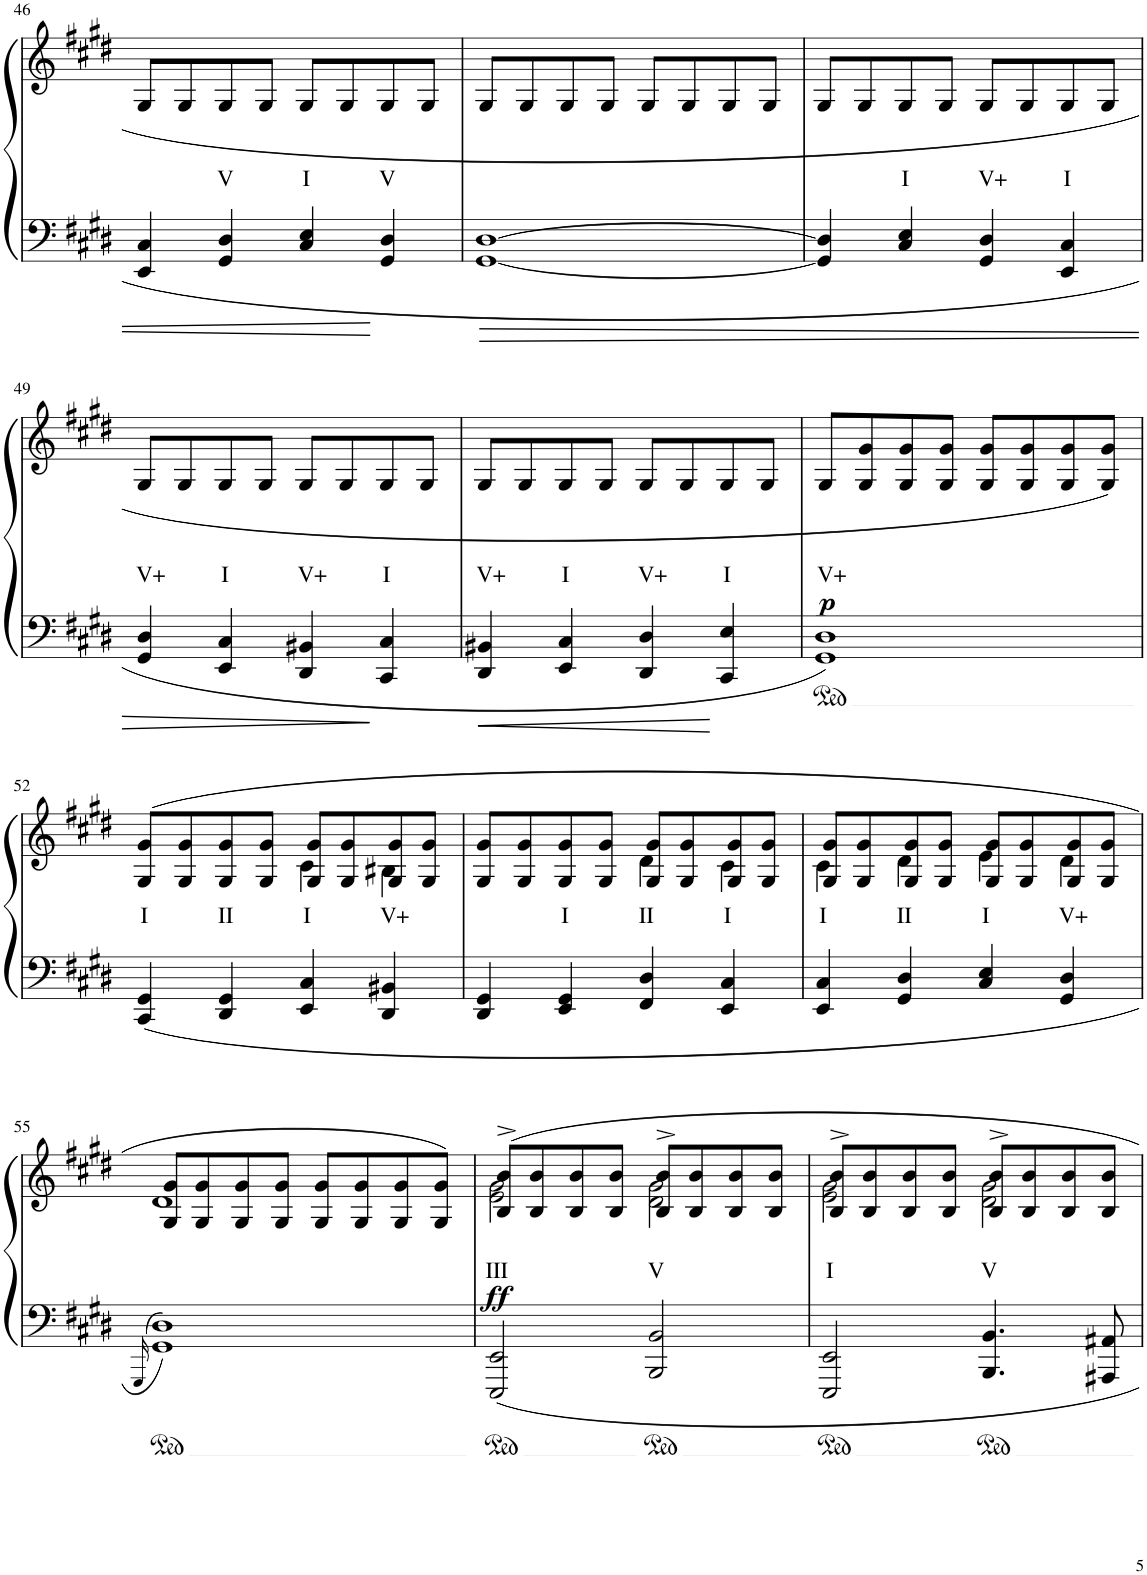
**kern	**kern	**text	**dynam
*part1	*part1	*part1	*part1
*staff2	*staff1	*staff1	*staff1/2
*I"Piano	*	*	*
*I'Pno	*	*	*
!!LO:PB:g=z
*clefF4	*clefG2	*	*
*k[f#c#g#d#]	*k[f#c#g#d#]	*	*
*M4/4	*M4/4	*	*
*met(c)	*met(c)	*	*
=46	=46	=46	=46
4EE/ 4C#/	8G#/L	.	.
.	8G#/	.	.
!	!	!LO:LY:b	!
4GG#/ 4D#/	8G#/	V	.
.	8G#/J	.	.
!	!	!LO:LY:b	!
4C#/ 4E/	8G#/L	I	.
.	8G#/	.	.
!	!	!LO:LY:b	!
4GG#/ 4D#/	8G#/	V	.
.	8G#/J	.	.
=47	=47	=47	=47
[1GG# [>1D#	8G#/L	.	.
.	8G#/	.	.
.	8G#/	.	.
.	8G#/J	.	.
.	8G#/L	.	.
.	8G#/	.	.
.	8G#/	.	.
.	8G#/J	.	.
=48	=48	=48	=48
4GG#/] 4D#/]	8G#/L	.	.
.	8G#/	.	.
!	!	!LO:LY:b	!
4C#/ 4E/	8G#/	I	.
.	8G#/J	.	.
!	!	!LO:LY:b	!
4GG#/ 4D#/	8G#/L	V+	.
.	8G#/	.	.
!	!	!LO:LY:b	!
4EE/ 4C#/	8G#/	I	.
.	8G#/J	.	.
!!LO:LB:g=z
=49	=49	=49	=49
!	!	!LO:LY:b	!
4GG#/ 4D#/	8G#/L	V+	.
.	8G#/	.	.
!	!	!LO:LY:b	!
4EE/ 4C#/	8G#/	I	.
.	8G#/J	.	.
!	!	!LO:LY:b	!
4DD#/ 4BB#X/	8G#/L	V+	.
.	8G#/	.	.
!	!	!LO:LY:b	!
4CC#/ 4C#/	8G#/	I	.
.	8G#/J	.	.
=50	=50	=50	=50
!	!	!LO:LY:b	!
4DD#/ 4BB#X/	8G#/L	V+	.
.	8G#/	.	.
!	!	!LO:LY:b	!
4EE/ 4C#/	8G#/	I	.
.	8G#/J	.	.
!	!	!LO:LY:b	!
4DD#/ 4D#/	8G#/L	V+	.
.	8G#/	.	.
!	!	!LO:LY:b	!
4CC#/ 4E/	8G#/	I	.
.	8G#/J	.	.
=51	=51	=51	=51
!	!	!LO:LY:b	!LO:DY:b
1GG# 1D#	8G#/L	V+	p
.	8G#/ 8g#/	.	.
.	8G#/ 8g#/	.	.
.	8G#/ 8g#/J	.	.
.	8G#/ 8g#/L	.	.
.	8G#/ 8g#/	.	.
.	8G#/ 8g#/	.	.
.	8G#/ 8g#/J	.	.
!!LO:LB:g=z
=52	=52	=52	=52
!	!	!LO:LY:b	!
*	*^	*	*
4CC#/ 4GG#/	(8G#/ 8g#/L	2ryy	I	.
.	8G#/ 8g#/	.	.	.
!	!	!	!LO:LY:b	!
4DD#/ 4GG#/	8G#/ 8g#/	.	II	.
.	8G#/ 8g#/J	.	.	.
!	!	!	!LO:LY:b	!
4EE/ 4C#/	8G#/ 8g#/L	4c#\	I	.
.	8G#/ 8g#/	.	.	.
!	!	!	!LO:LY:b	!
4DD#/ 4BB#X/	8G#/ 8g#/	4B#X\	V+	.
.	8G#/ 8g#/J	.	.	.
=53	=53	=53	=53	=53
4DD#/ 4GG#/	8G#/ 8g#/L	2ryy	.	.
.	8G#/ 8g#/	.	.	.
!	!	!	!LO:LY:b	!
4EE/ 4GG#/	8G#/ 8g#/	.	I	.
.	8G#/ 8g#/J	.	.	.
!	!	!	!LO:LY:b	!
4FF#/ 4D#/	8G#/ 8g#/L	4d#\	II	.
.	8G#/ 8g#/	.	.	.
!	!	!	!LO:LY:b	!
4EE/ 4C#/	8G#/ 8g#/	4c#\	I	.
.	8G#/ 8g#/J	.	.	.
=54	=54	=54	=54	=54
!	!	!	!LO:LY:b	!
4EE/ 4C#/	8G#/ 8g#/L	4c#\	I	.
.	8G#/ 8g#/	.	.	.
!	!	!	!LO:LY:b	!
4GG#/ 4D#/	8G#/ 8g#/	4d#\	II	.
.	8G#/ 8g#/J	.	.	.
!	!	!	!LO:LY:b	!
4C#/ 4E/	8G#/ 8g#/L	4e\	I	.
.	8G#/ 8g#/	.	.	.
!	!	!	!LO:LY:b	!
4GG#/ 4D#/	8G#/ 8g#/	4d#\	V+	.
.	8G#/ 8g#/J	.	.	.
!!LO:LB:g=z	!!
=55	=55	=55	=55	=55
16qGGG#/	.	.	.	.
1GG# 1D#	8G#/ 8g#/L	1d#	.	.
.	8G#/ 8g#/	.	.	.
.	8G#/ 8g#/	.	.	.
.	8G#/ 8g#/J	.	.	.
.	8G#/ 8g#/L	.	.	.
.	8G#/ 8g#/	.	.	.
.	8G#/ 8g#/	.	.	.
.	8G#/ 8g#/J)	.	.	.
=56	=56	=56	=56	=56
!	!	!	!LO:LY:b	!LO:DY:b
2EEE/ 2EE/	8B/^ 8b/^L	2e\ 2g#\	III	ff
.	8B/ 8b/	.	.	.
.	8B/ 8b/	.	.	.
.	8B/ 8b/J	.	.	.
!	!	!	!LO:LY:b	!
2BBB/ 2BB/	8B/^ 8b/^L	2d#\ 2g#\	V	.
.	8B/ 8b/	.	.	.
.	8B/ 8b/	.	.	.
.	8B/ 8b/J	.	.	.
=57	=57	=57	=57	=57
!	!	!	!LO:LY:b	!
2EEE/ 2EE/	8B/^ 8b/^L	2e\ 2g#\	I	.
.	8B/ 8b/	.	.	.
.	8B/ 8b/	.	.	.
.	8B/ 8b/J	.	.	.
!	!	!	!LO:LY:b	!
4.BBB/ 4.BB/	8B/^ 8b/^L	2d#\ 2g#\	V	.
.	8B/ 8b/	.	.	.
.	8B/ 8b/	.	.	.
8AAA#X/ 8AA#X/	8B/ 8b/J	.	.	.
*	*v	*v	*	*
=	=	=	=
*-	*-	*-	*-
